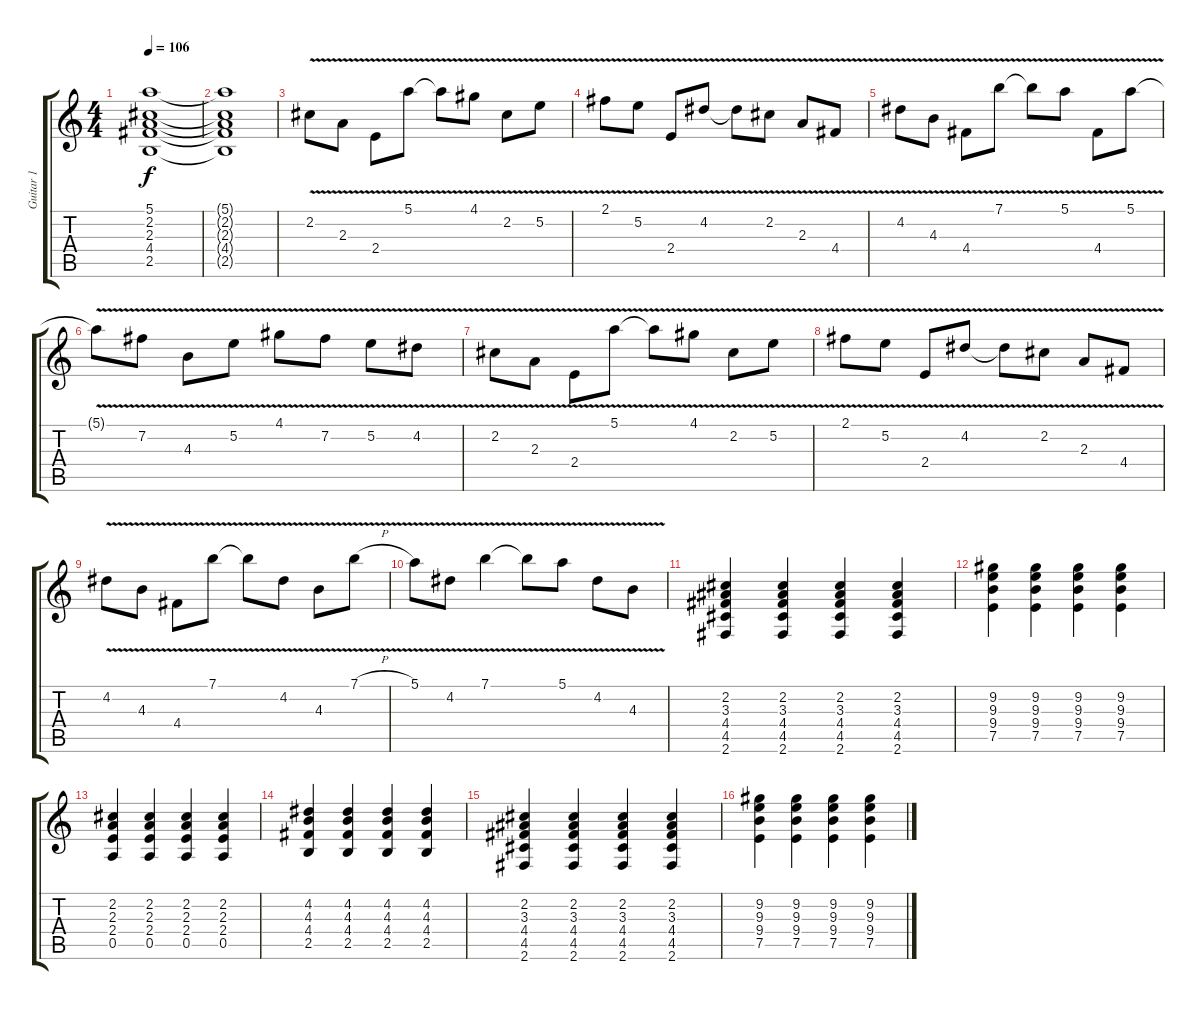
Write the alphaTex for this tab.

\track ("Guitar 1" "Guitar 1") {instrument electricguitarclean}
\staff {score tabs}
\tuning (E4 B3 G3 D3 A2 E2) {hide}
\ts (4 4)
\tempo 106
\clef g2
\ks c
(5.1 2.2 2.3 4.4 2.5).1{dy f} |
(5.1{t} 2.2{t} 2.3{t} 4.4{t} 2.5{t}).1 |
2.2{v}.8 2.3{v}.8 2.4{v}.8 5.1{v}.8 5.1{t}.8 4.1{v}.8 2.2{v}.8 5.2{v}.8 |
2.1{v}.8 5.2{v}.8 2.4{v}.8 4.2{v}.8 4.2{t}.8 2.2{v}.8 2.3{v}.8 4.4{v}.8 |
4.2{v}.8 4.3{v}.8 4.4{v}.8 7.1{v}.8 7.1{t}.8 5.1{v}.8 4.4{v}.8 5.1{v}.8 |
5.1{t}.8 7.2{v}.8 4.3{v}.8 5.2{v}.8 4.1{v}.8 7.2{v}.8 5.2{v}.8 4.2{v}.8 |
2.2{v}.8 2.3{v}.8 2.4{v}.8 5.1{v}.8 5.1{t}.8 4.1{v}.8 2.2{v}.8 5.2{v}.8 |
2.1{v}.8 5.2{v}.8 2.4{v}.8 4.2{v}.8 4.2{t}.8 2.2{v}.8 2.3{v}.8 4.4{v}.8 |
4.2{v}.8 4.3{v}.8 4.4{v}.8 7.1{v}.8 7.1{t}.8 4.2{v}.8 4.3{v}.8 7.1{v h}.8 |
5.1{v}.8 4.2{v}.8 7.1{v}.4 7.1{t}.8 5.1{v}.8 4.2{v}.8 4.3{v}.8 |
(2.2 3.3 4.4 4.5 2.6).4 (2.2 3.3 4.4 4.5 2.6).4 (2.2 3.3 4.4 4.5 2.6).4 (2.2 3.3 4.4 4.5 2.6).4 |
(9.2 9.3 9.4 7.5).4 (9.2 9.3 9.4 7.5).4 (9.2 9.3 9.4 7.5).4 (9.2 9.3 9.4 7.5).4 |
(2.2 2.3 2.4 0.5).4 (2.2 2.3 2.4 0.5).4 (2.2 2.3 2.4 0.5).4 (2.2 2.3 2.4 0.5).4 |
(4.2 4.3 4.4 2.5).4 (4.2 4.3 4.4 2.5).4 (4.2 4.3 4.4 2.5).4 (4.2 4.3 4.4 2.5).4 |
(2.2 3.3 4.4 4.5 2.6).4 (2.2 3.3 4.4 4.5 2.6).4 (2.2 3.3 4.4 4.5 2.6).4 (2.2 3.3 4.4 4.5 2.6).4 |
(9.2 9.3 9.4 7.5).4 (9.2 9.3 9.4 7.5).4 (9.2 9.3 9.4 7.5).4 (9.2 9.3 9.4 7.5).4
